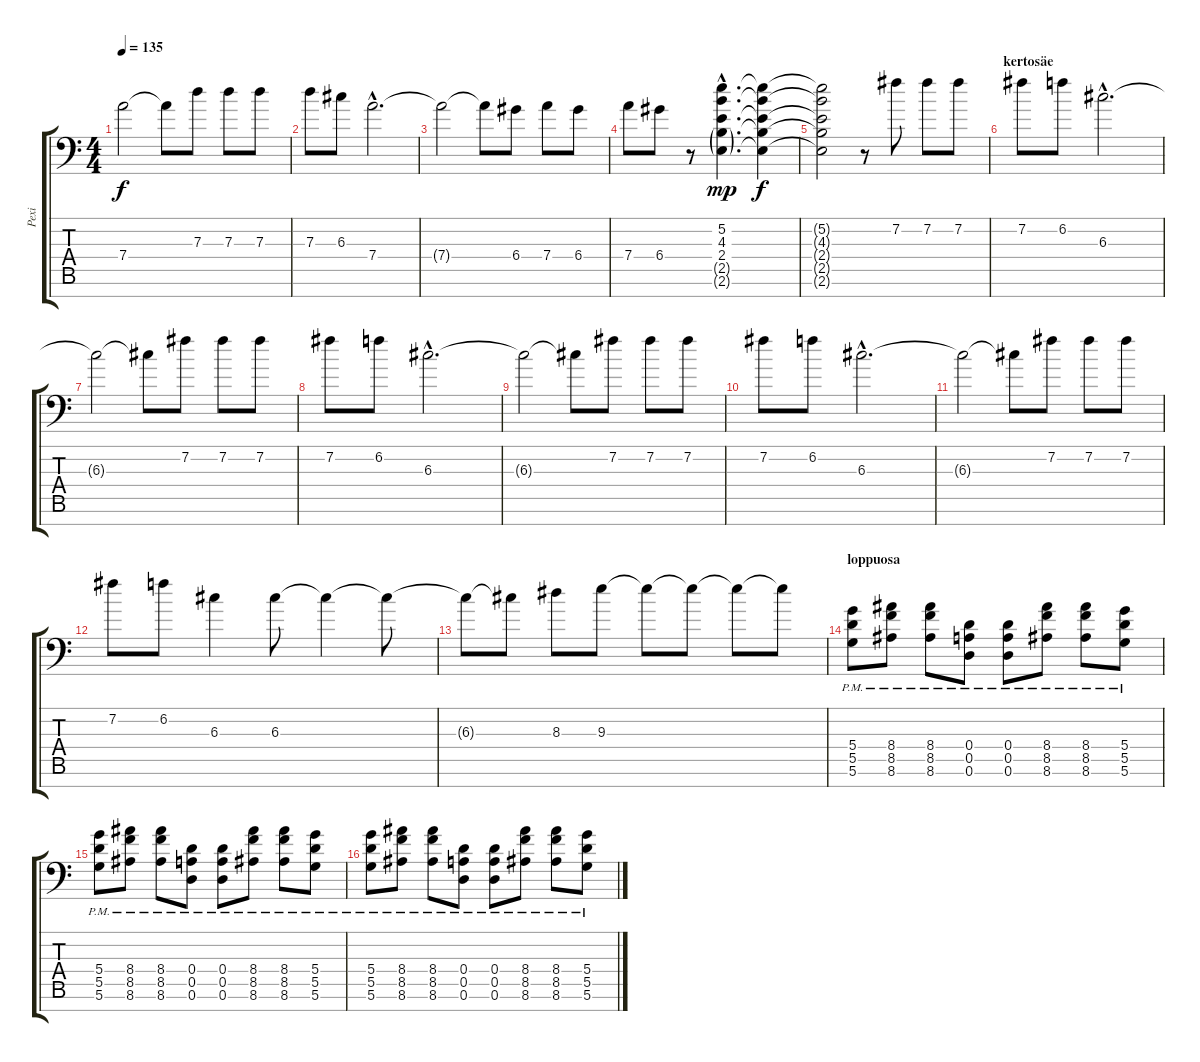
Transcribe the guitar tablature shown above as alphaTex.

\track ("Pexi" "Pexi") {instrument distortionguitar}
\staff {score tabs}
\tuning (E4 B3 G3 D3 A2 D2 A1) {hide}
\ts (4 4)
\tempo 135
\clef f4
\ks c
7.4{t}.2{dy f} 7.4{t}.8 7.3.8 7.3.8 7.3.8 |
7.3.8 6.3.8 7.4{hac}.2{d} |
7.4{t}.2 7.4{t}.8 6.4.8 7.4.8 6.4.8 |
7.4.8 6.4.8 r.8 (5.2{hac} 4.3{hac} 2.4{hac} 2.5{g hac} 2.6{g hac}).4{d dy mp} (5.2{t} 4.3{t} 2.4{t} 2.5{t} 2.6{t}).4{dy f} |
(5.2{t} 4.3{t} 2.4{t} 2.5{t} 2.6{t}).2 r.8 7.2.8 7.2.8 7.2.8 |
\section ("" "kertosäe")
7.2.8 6.2.8 6.3{hac}.2{d} |
6.3{t}.2 6.3{t}.8 7.2.8 7.2.8 7.2.8 |
7.2.8 6.2.8 6.3{hac}.2{d} |
6.3{t}.2 6.3{t}.8 7.2.8 7.2.8 7.2.8 |
7.2.8 6.2.8 6.3{hac}.2{d} |
6.3{t}.2 6.3{t}.8 7.2.8 7.2.8 7.2.8 |
7.2.8 6.2.8 6.3.4 6.3.8 6.3{t}.4 6.3{t}.8 |
6.3{t}.8 6.3{t}.8 8.3.8 9.3.8 9.3{t}.8 9.3{t}.8 9.3{t}.8 9.3{t}.8 |
\section ("" "loppuosa")
(5.4{pm} 5.5{pm} 5.6{pm}).8 (8.4{pm} 8.5{pm} 8.6{pm}).8 (8.4{pm} 8.5{pm} 8.6{pm}).8 (0.4{pm} 0.5{pm} 0.6{pm}).8 (0.4{pm} 0.5{pm} 0.6{pm}).8 (8.4{pm} 8.5{pm} 8.6{pm}).8 (8.4{pm} 8.5{pm} 8.6{pm}).8 (5.4{pm} 5.5{pm} 5.6{pm}).8 |
(5.4{pm} 5.5{pm} 5.6{pm}).8 (8.4{pm} 8.5{pm} 8.6{pm}).8 (8.4{pm} 8.5{pm} 8.6{pm}).8 (0.4{pm} 0.5{pm} 0.6{pm}).8 (0.4{pm} 0.5{pm} 0.6{pm}).8 (8.4{pm} 8.5{pm} 8.6{pm}).8 (8.4{pm} 8.5{pm} 8.6{pm}).8 (5.4{pm} 5.5{pm} 5.6{pm}).8 |
(5.4{pm} 5.5{pm} 5.6{pm}).8 (8.4{pm} 8.5{pm} 8.6{pm}).8 (8.4{pm} 8.5{pm} 8.6{pm}).8 (0.4{pm} 0.5{pm} 0.6{pm}).8 (0.4{pm} 0.5{pm} 0.6{pm}).8 (8.4{pm} 8.5{pm} 8.6{pm}).8 (8.4{pm} 8.5{pm} 8.6{pm}).8 (5.4{pm} 5.5{pm} 5.6{pm}).8
